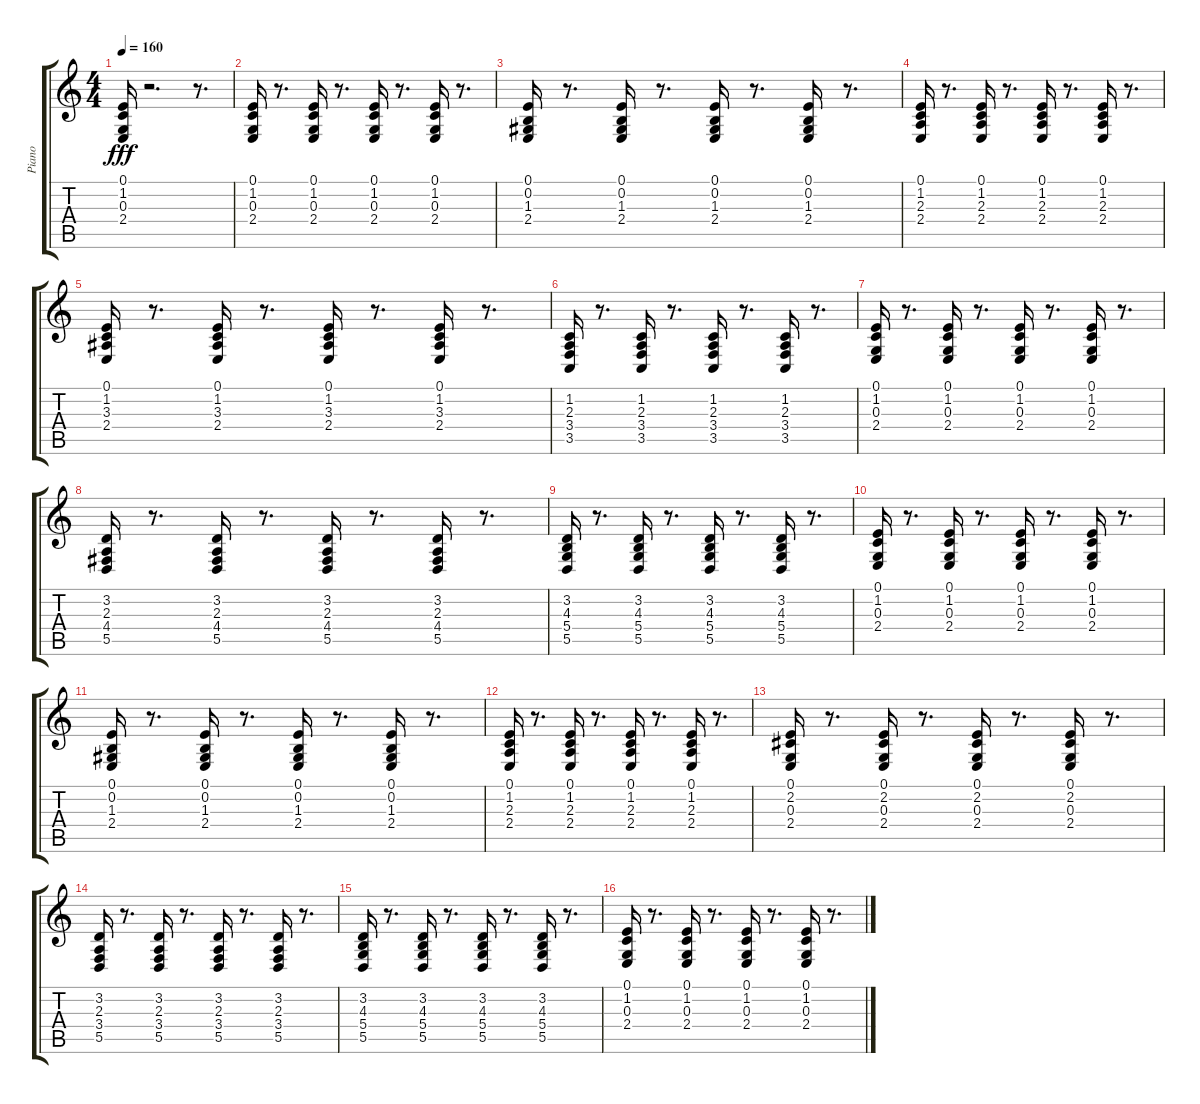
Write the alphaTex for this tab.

\track ("Piano" "Piano") {instrument electricgrandpiano}
\staff {score tabs}
\tuning (E4 B3 G3 D3 A2 E2) {hide}
\ts (4 4)
\tempo 160
\clef g2
\ks c
(0.1 1.2 0.3 2.4).16{dy fff} r.2{d} r.8{d} |
(0.1 1.2 0.3 2.4).16 r.8{d} (0.1 1.2 0.3 2.4).16 r.8{d} (0.1 1.2 0.3 2.4).16 r.8{d} (0.1 1.2 0.3 2.4).16 r.8{d} |
(0.1 0.2 1.3 2.4).16 r.8{d} (0.1 0.2 1.3 2.4).16 r.8{d} (0.1 0.2 1.3 2.4).16 r.8{d} (0.1 0.2 1.3 2.4).16 r.8{d} |
(0.1 1.2 2.3 2.4).16 r.8{d} (0.1 1.2 2.3 2.4).16 r.8{d} (0.1 1.2 2.3 2.4).16 r.8{d} (0.1 1.2 2.3 2.4).16 r.8{d} |
(0.1 1.2 3.3 2.4).16 r.8{d} (0.1 1.2 3.3 2.4).16 r.8{d} (0.1 1.2 3.3 2.4).16 r.8{d} (0.1 1.2 3.3 2.4).16 r.8{d} |
(1.2 2.3 3.4 3.5).16 r.8{d} (1.2 2.3 3.4 3.5).16 r.8{d} (1.2 2.3 3.4 3.5).16 r.8{d} (1.2 2.3 3.4 3.5).16 r.8{d} |
(0.1 1.2 0.3 2.4).16 r.8{d} (0.1 1.2 0.3 2.4).16 r.8{d} (0.1 1.2 0.3 2.4).16 r.8{d} (0.1 1.2 0.3 2.4).16 r.8{d} |
(3.2 2.3 4.4 5.5).16 r.8{d} (3.2 2.3 4.4 5.5).16 r.8{d} (3.2 2.3 4.4 5.5).16 r.8{d} (3.2 2.3 4.4 5.5).16 r.8{d} |
(3.2 4.3 5.4 5.5).16 r.8{d} (3.2 4.3 5.4 5.5).16 r.8{d} (3.2 4.3 5.4 5.5).16 r.8{d} (3.2 4.3 5.4 5.5).16 r.8{d} |
(0.1 1.2 0.3 2.4).16 r.8{d} (0.1 1.2 0.3 2.4).16 r.8{d} (0.1 1.2 0.3 2.4).16 r.8{d} (0.1 1.2 0.3 2.4).16 r.8{d} |
(0.1 0.2 1.3 2.4).16 r.8{d} (0.1 0.2 1.3 2.4).16 r.8{d} (0.1 0.2 1.3 2.4).16 r.8{d} (0.1 0.2 1.3 2.4).16 r.8{d} |
(0.1 1.2 2.3 2.4).16 r.8{d} (0.1 1.2 2.3 2.4).16 r.8{d} (0.1 1.2 2.3 2.4).16 r.8{d} (0.1 1.2 2.3 2.4).16 r.8{d} |
(0.1 2.2 0.3 2.4).16 r.8{d} (0.1 2.2 0.3 2.4).16 r.8{d} (0.1 2.2 0.3 2.4).16 r.8{d} (0.1 2.2 0.3 2.4).16 r.8{d} |
(3.2 2.3 3.4 5.5).16 r.8{d} (3.2 2.3 3.4 5.5).16 r.8{d} (3.2 2.3 3.4 5.5).16 r.8{d} (3.2 2.3 3.4 5.5).16 r.8{d} |
(3.2 4.3 5.4 5.5).16 r.8{d} (3.2 4.3 5.4 5.5).16 r.8{d} (3.2 4.3 5.4 5.5).16 r.8{d} (3.2 4.3 5.4 5.5).16 r.8{d} |
(0.1 1.2 0.3 2.4).16 r.8{d} (0.1 1.2 0.3 2.4).16 r.8{d} (0.1 1.2 0.3 2.4).16 r.8{d} (0.1 1.2 0.3 2.4).16 r.8{d}
